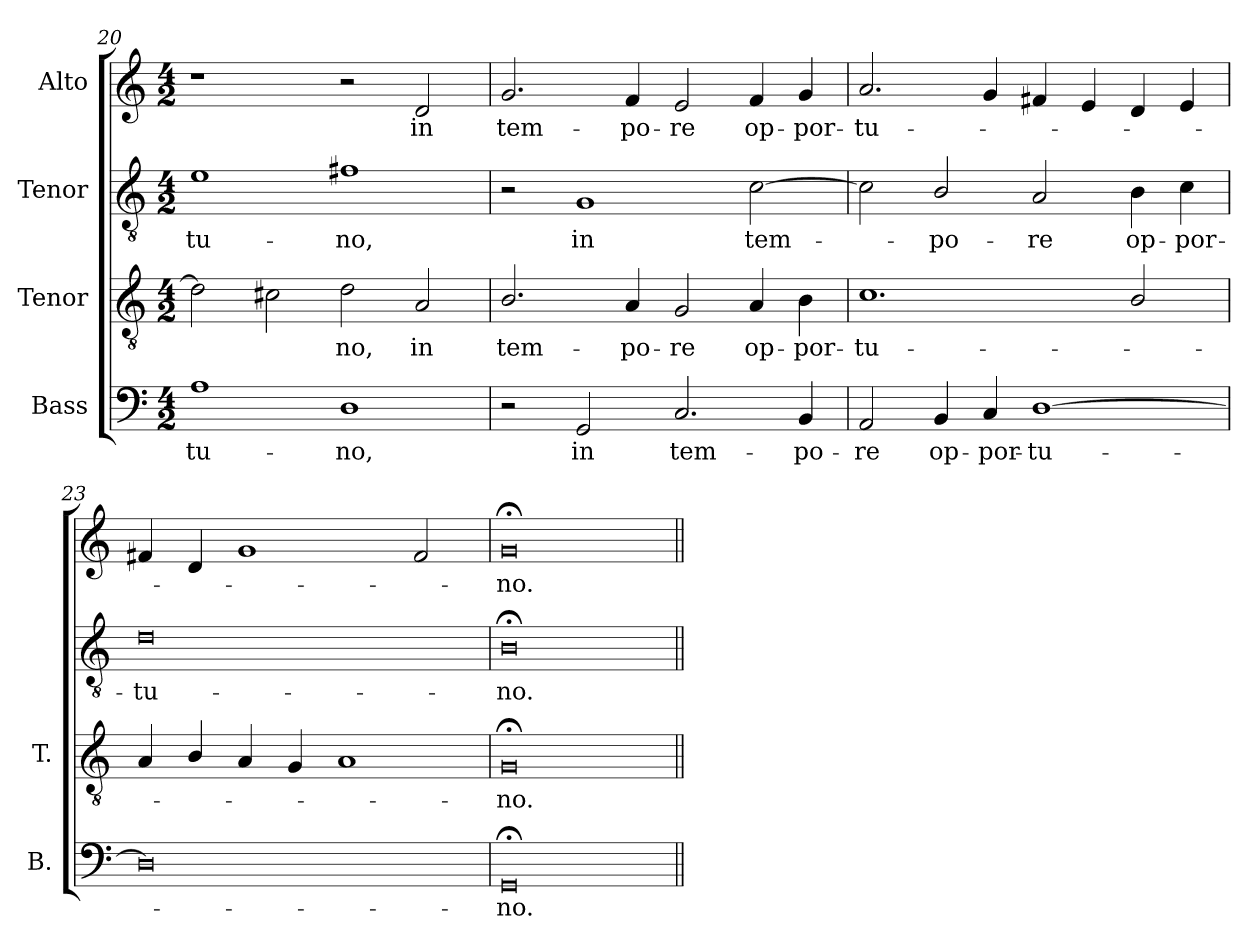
**kern	**text	**kern	**text	**kern	**text	**kern	**text
*part4	*part4	*part3	*part3	*part2	*part2	*part1	*part1
*staff4	*staff4	*staff3	*staff3	*staff2	*staff2	*staff1	*staff1
*I"Bass	*	*I"Tenor	*	*I"Tenor	*	*I"Alto	*
*I'B.	*	*I'T.	*	*	*	*	*
!!LO:PB:g=z
*clefF4	*	*clefGv2	*	*clefGv2	*	*clefG2	*
*	*	*ITrd7c12	*	*	*	*	*
*k[]	*	*k[]	*	*k[]	*	*k[]	*
*C:	*	*C:	*	*C:	*	*C:	*
*M4/2	*	*M4/2	*	*M4/2	*	*M4/2	*
=20	=20	=20	=20	=20	=20	=20	=20
!	!LO:LY:b:color=#000000	!	!	!	!	!	!
!	!	!	!	!	!LO:LY:b:color=#000000	!	!
1Ai	-tu-	2Di\]	.	1ei	-tu-	1r	.
.	.	2C#Xi\	.	.	.	.	.
!	!LO:LY:b:color=#000000	!	!	!	!	!	!
!	!	!	!LO:LY:b:color=#000000	!	!	!	!
!	!	!	!	!	!LO:LY:b:color=#000000	!	!
1Di	-no,	2Di\	-no,	1f#Xi	-no,	2r	.
!	!	!	!LO:LY:b:color=#000000	!	!	!	!
!	!	!	!	!	!	!	!LO:LY:b:color=#000000
.	.	2AAi/	in	.	.	2di/	in
=21	=21	=21	=21	=21	=21	=21	=21
!	!	!	!LO:LY:b:color=#000000	!	!	!	!
!	!	!	!	!	!	!	!LO:LY:b:color=#000000
2r	.	2.BBi/	tem-	2r	.	2.gi/	tem-
!	!LO:LY:b:color=#000000	!	!	!	!	!	!
!	!	!	!	!	!LO:LY:b:color=#000000	!	!
2GGi/	in	.	.	1Gi	in	.	.
!	!	!	!LO:LY:b:color=#000000	!	!	!	!
!	!	!	!	!	!	!	!LO:LY:b:color=#000000
.	.	4AAi/	-po-	.	.	4fi/	-po-
!	!LO:LY:b:color=#000000	!	!	!	!	!	!
!	!	!	!LO:LY:b:color=#000000	!	!	!	!
!	!	!	!	!	!	!	!LO:LY:b:color=#000000
2.Ci/	tem-	2GGi/	-re	.	.	2ei/	-re
!	!	!	!LO:LY:b:color=#000000	!	!	!	!
!	!	!	!	!	!LO:LY:b:color=#000000	!	!
!	!	!	!	!	!	!	!LO:LY:b:color=#000000
.	.	4AAi/	op-	[2ci\	tem-	4fi/	op-
!	!LO:LY:b:color=#000000	!	!	!	!	!	!
!	!	!	!LO:LY:b:color=#000000	!	!	!	!
!	!	!	!	!	!	!	!LO:LY:b:color=#000000
4BBi/	-po-	4BBi\	-por-	.	.	4gi/	-por-
=22	=22	=22	=22	=22	=22	=22	=22
!	!LO:LY:b:color=#000000	!	!	!	!	!	!
!	!	!	!LO:LY:b:color=#000000	!	!	!	!
!	!	!	!	!	!	!	!LO:LY:b:color=#000000
2AAi/	-re	1.Ci	-tu-	2ci\]	.	2.ai/	-tu-
!	!LO:LY:b:color=#000000	!	!	!	!	!	!
!	!	!	!	!	!LO:LY:b:color=#000000	!	!
4BBi/	op-	.	.	2Bi/	-po-	.	.
!	!LO:LY:b:color=#000000	!	!	!	!	!	!
4Ci/	-por-	.	.	.	.	4gi/	.
!	!LO:LY:b:color=#000000	!	!	!	!	!	!
!	!	!	!	!	!LO:LY:b:color=#000000	!	!
[1Di	-tu-	.	.	2Ai/	-re	4f#Xi/	.
.	.	.	.	.	.	4ei/	.
!	!	!	!	!	!LO:LY:b:color=#000000	!	!
.	.	2BBi/	.	4Bi\	op-	4di/	.
!	!	!	!	!	!LO:LY:b:color=#000000	!	!
.	.	.	.	4ci\	-por-	4ei/	.
=23	=23	=23	=23	=23	=23	=23	=23
!	!	!	!	!	!LO:LY:b:color=#000000	!	!
0Di]	.	4AAi/	.	0di	-tu-	4f#Xi/	.
.	.	4BBi/	.	.	.	4di/	.
.	.	4AAi/	.	.	.	1gi	.
.	.	4GGi/	.	.	.	.	.
.	.	1AAi	.	.	.	.	.
.	.	.	.	.	.	2f#i/	.
=24	=24	=24	=24	=24	=24	=24	=24
!	!LO:LY:b:color=#000000	!	!	!	!	!	!
!	!	!	!LO:LY:b:color=#000000	!	!	!	!
!	!	!	!	!	!LO:LY:b:color=#000000	!	!
!	!	!	!	!	!	!	!LO:LY:b:color=#000000
0GG;i	-no.	0GG;i	-no.	0B;i	-no.	0g;i	-no.
=||	=||	=||	=||	=||	=||	=||	=||
*-	*-	*-	*-	*-	*-	*-	*-
